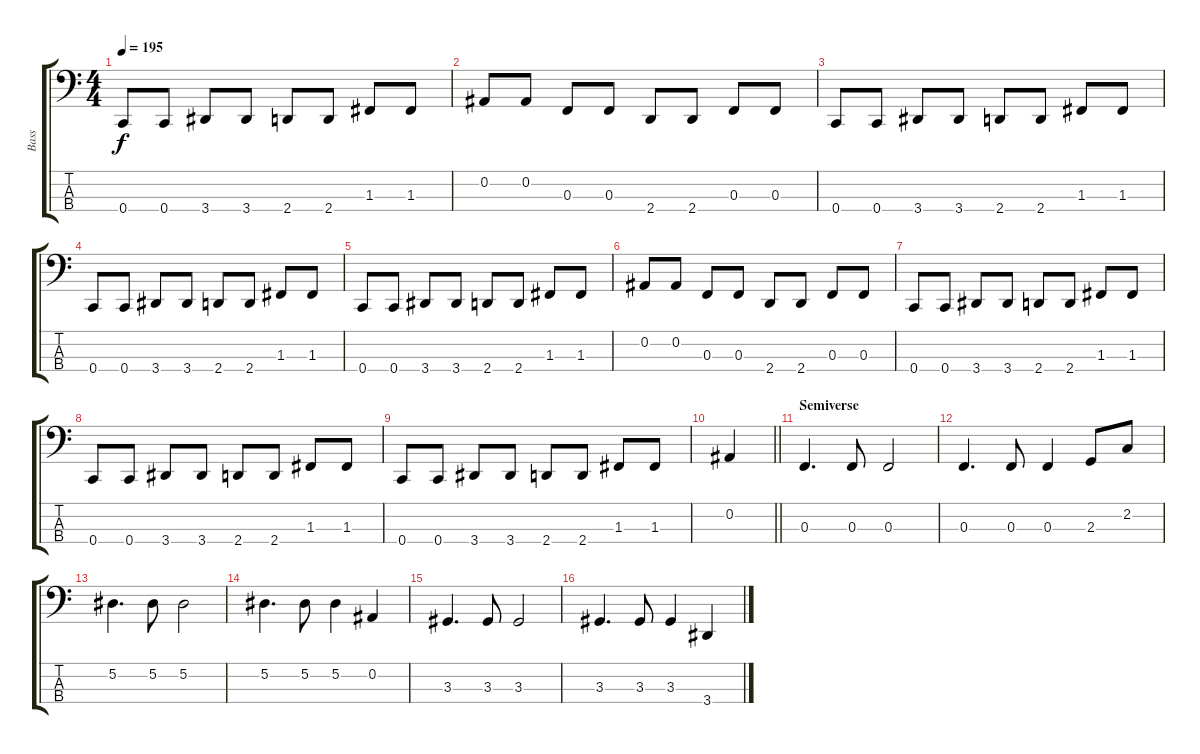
\track ("Bass" "Bass") {instrument electricbasspick}
\staff {score tabs}
\tuning (Eb2 Bb1 F1 C1) {hide}
\ts (4 4)
\tempo 195
\clef f4
\ks c
0.4.8{dy f} 0.4.8 3.4.8 3.4.8 2.4.8 2.4.8 1.3.8 1.3.8 |
0.2.8 0.2.8 0.3.8 0.3.8 2.4.8 2.4.8 0.3.8 0.3.8 |
0.4.8 0.4.8 3.4.8 3.4.8 2.4.8 2.4.8 1.3.8 1.3.8 |
0.4.8 0.4.8 3.4.8 3.4.8 2.4.8 2.4.8 1.3.8 1.3.8 |
0.4.8 0.4.8 3.4.8 3.4.8 2.4.8 2.4.8 1.3.8 1.3.8 |
0.2.8 0.2.8 0.3.8 0.3.8 2.4.8 2.4.8 0.3.8 0.3.8 |
0.4.8 0.4.8 3.4.8 3.4.8 2.4.8 2.4.8 1.3.8 1.3.8 |
0.4.8 0.4.8 3.4.8 3.4.8 2.4.8 2.4.8 1.3.8 1.3.8 |
0.4.8 0.4.8 3.4.8 3.4.8 2.4.8 2.4.8 1.3.8 1.3.8 |
\barLineRight lightlight
0.2.4 |
\section ("" "Semiverse")
0.3.4{d} 0.3.8 0.3.2 |
0.3.4{d} 0.3.8 0.3.4 2.3.8 2.2.8 |
5.2.4{d} 5.2.8 5.2.2 |
5.2.4{d} 5.2.8 5.2.4 0.2.4 |
3.3.4{d} 3.3.8 3.3.2 |
3.3.4{d} 3.3.8 3.3.4 3.4.4
